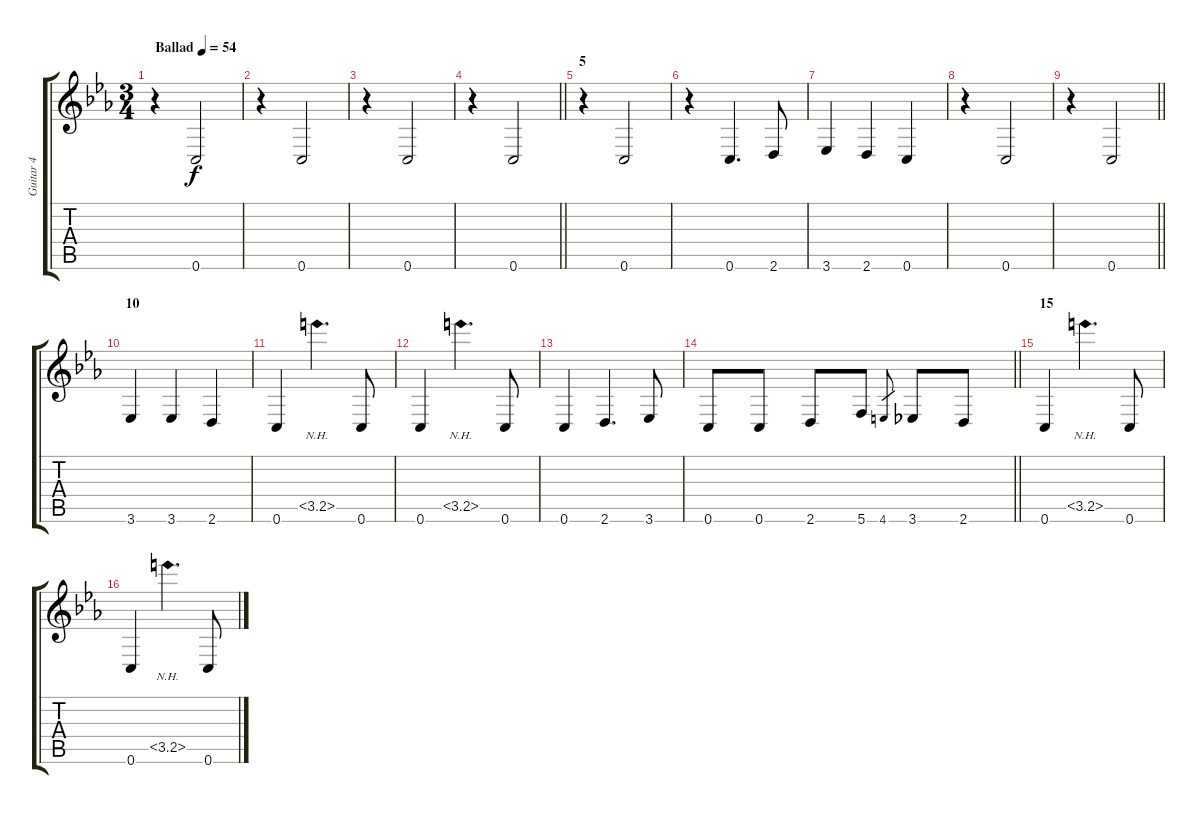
\track ("Guitar 4" "Guitar 4") {instrument acousticguitarnylon}
\staff {score tabs}
\tuning (E4 B3 G3 D3 A2 C2) {hide}
\ts (3 4)
\tempo (54 "Ballad")
\clef g2
\ks eb
r.4{dy f instrument acousticguitarnylon} 0.6.2 |
r.4 0.6.2 |
r.4 0.6.2 |
\barLineRight lightlight
r.4 0.6.2 |
\section ("" "5")
r.4 0.6.2 |
r.4 0.6.4{d} 2.6.8 |
3.6.4 2.6.4 0.6.4 |
r.4 0.6.2 |
\barLineRight lightlight
r.4 0.6.2 |
\section ("" "10")
3.6.4 3.6.4 2.6.4 |
0.6.4 3.5{nh}.4{d} 0.6.8 |
0.6.4 3.5{nh}.4{d} 0.6.8 |
0.6.4 2.6.4{d} 3.6.8 |
\barLineRight lightlight
0.6.8 0.6.8 2.6.8 5.6.8 4.6.8{gr} 3.6.8 2.6.8 |
\section ("" "15")
0.6.4 3.5{nh}.4{d} 0.6.8 |
0.6.4 3.5{nh}.4{d} 0.6.8
